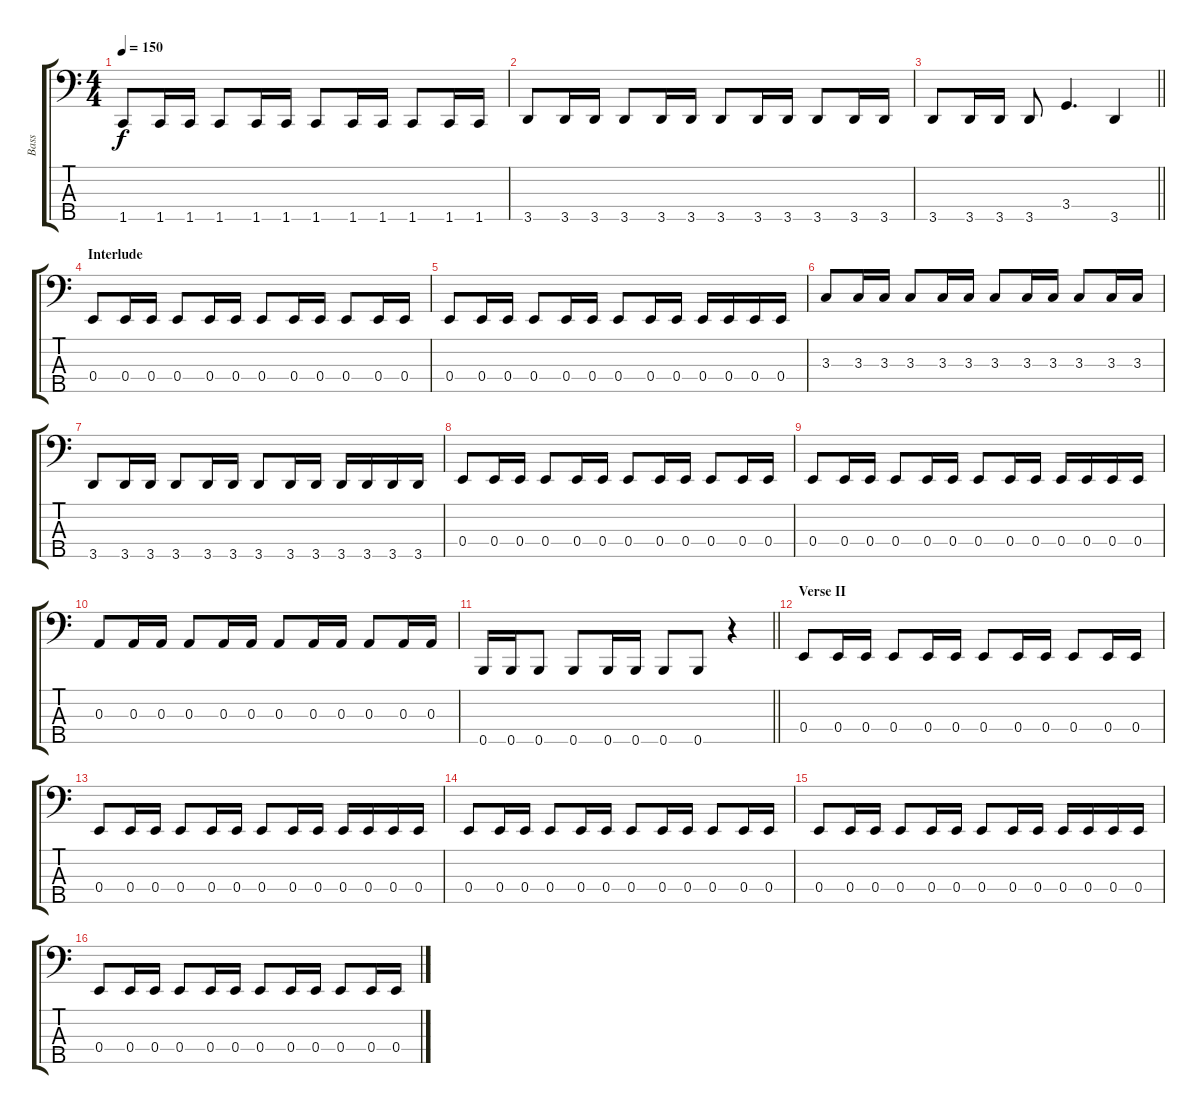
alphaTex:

\track ("Bass" "Bass") {instrument electricbassfinger}
\staff {score tabs}
\tuning (G2 D2 A1 E1 B0) {hide}
\ts (4 4)
\tempo 150
\clef f4
\ks c
1.5.8{dy f} 1.5.16 1.5.16 1.5.8 1.5.16 1.5.16 1.5.8 1.5.16 1.5.16 1.5.8 1.5.16 1.5.16 |
3.5.8 3.5.16 3.5.16 3.5.8 3.5.16 3.5.16 3.5.8 3.5.16 3.5.16 3.5.8 3.5.16 3.5.16 |
\barLineRight lightlight
3.5.8 3.5.16 3.5.16 3.5.8 3.4.4{d} 3.5.4 |
\section ("" "Interlude")
0.4.8 0.4.16 0.4.16 0.4.8 0.4.16 0.4.16 0.4.8 0.4.16 0.4.16 0.4.8 0.4.16 0.4.16 |
0.4.8 0.4.16 0.4.16 0.4.8 0.4.16 0.4.16 0.4.8 0.4.16 0.4.16 0.4.16 0.4.16 0.4.16 0.4.16 |
3.3.8 3.3.16 3.3.16 3.3.8 3.3.16 3.3.16 3.3.8 3.3.16 3.3.16 3.3.8 3.3.16 3.3.16 |
3.5.8 3.5.16 3.5.16 3.5.8 3.5.16 3.5.16 3.5.8 3.5.16 3.5.16 3.5.16 3.5.16 3.5.16 3.5.16 |
0.4.8 0.4.16 0.4.16 0.4.8 0.4.16 0.4.16 0.4.8 0.4.16 0.4.16 0.4.8 0.4.16 0.4.16 |
0.4.8 0.4.16 0.4.16 0.4.8 0.4.16 0.4.16 0.4.8 0.4.16 0.4.16 0.4.16 0.4.16 0.4.16 0.4.16 |
0.3.8 0.3.16 0.3.16 0.3.8 0.3.16 0.3.16 0.3.8 0.3.16 0.3.16 0.3.8 0.3.16 0.3.16 |
\barLineRight lightlight
0.5.16 0.5.16 0.5.8 0.5.8 0.5.16 0.5.16 0.5.8 0.5.8 r.4 |
\section ("" "Verse II")
0.4.8 0.4.16 0.4.16 0.4.8 0.4.16 0.4.16 0.4.8 0.4.16 0.4.16 0.4.8 0.4.16 0.4.16 |
0.4.8 0.4.16 0.4.16 0.4.8 0.4.16 0.4.16 0.4.8 0.4.16 0.4.16 0.4.16 0.4.16 0.4.16 0.4.16 |
0.4.8 0.4.16 0.4.16 0.4.8 0.4.16 0.4.16 0.4.8 0.4.16 0.4.16 0.4.8 0.4.16 0.4.16 |
0.4.8 0.4.16 0.4.16 0.4.8 0.4.16 0.4.16 0.4.8 0.4.16 0.4.16 0.4.16 0.4.16 0.4.16 0.4.16 |
0.4.8 0.4.16 0.4.16 0.4.8 0.4.16 0.4.16 0.4.8 0.4.16 0.4.16 0.4.8 0.4.16 0.4.16
